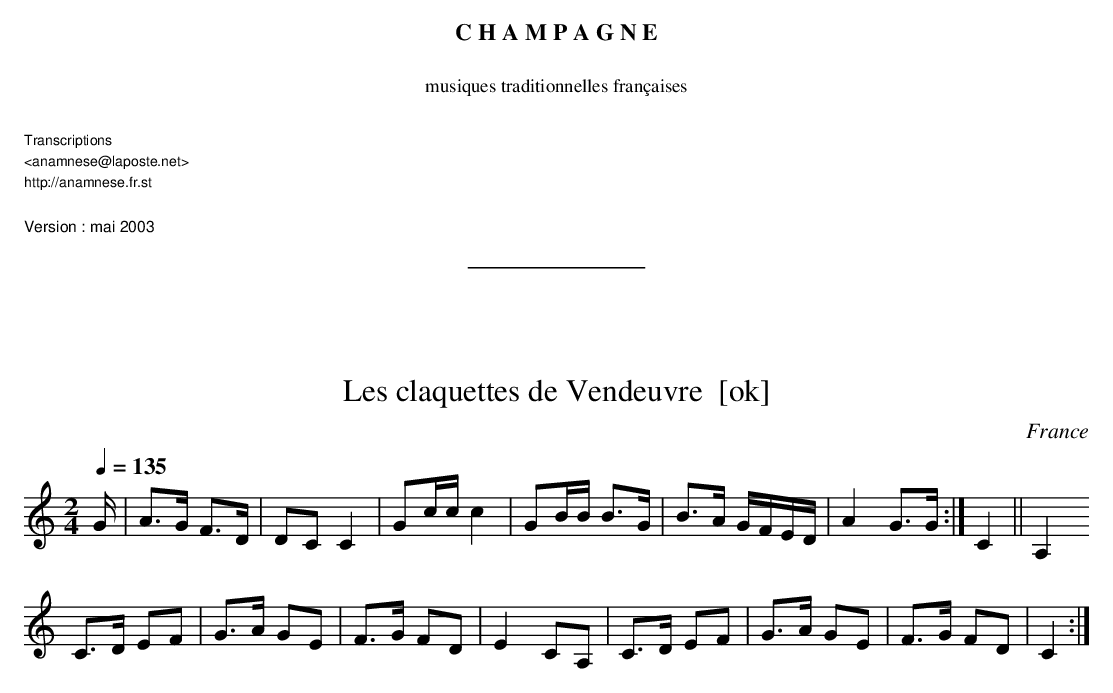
X:1
T:Les claquettes de Vendeuvre  [ok]
O:France
M:2/4
L:1/8
Q:1/4=135
K:C
G/ | A>G F>D | DC C2 | Gc/c/ c2 | GB/B/ B>G | B>A G/F/E/D/ | A2 G>G :| C2 || A,2
C>D EF | G>A GE | F>G FD | E2 CA, | C>D EF | G>A GE | F>G FD | C2 :|
